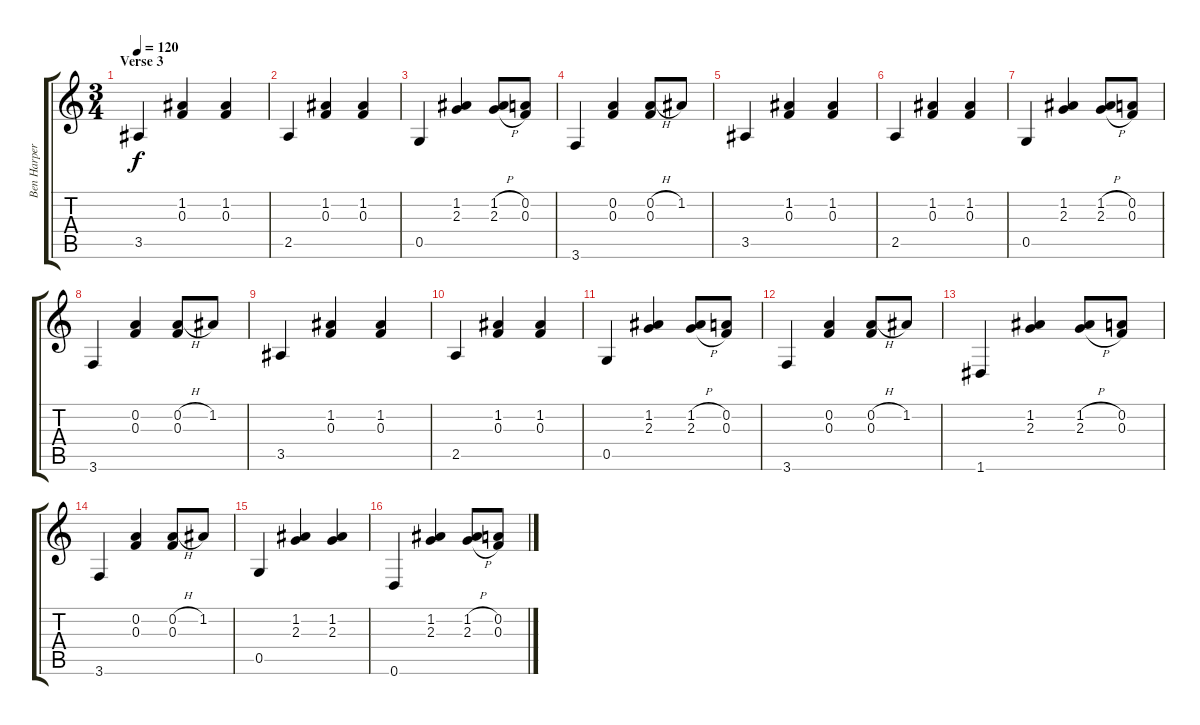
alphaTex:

\track ("Ben Harper" "Ben Harper") {instrument acousticguitarsteel}
\staff {score tabs}
\tuning (D4 A3 F3 C3 G2 D2) {hide}
\ts (3 4)
\section ("" "Verse 3")
\tempo 120
\clef g2
\ks c
3.5.4{dy f} (1.2 0.3).4 (1.2 0.3).4 |
2.5.4 (1.2 0.3).4 (1.2 0.3).4 |
0.5.4 (1.2 2.3).4 (1.2{h} 2.3{h}).8 (0.2 0.3).8 |
3.6.4 (0.2 0.3).4 (0.2{h} 0.3).8 1.2.8 |
3.5.4 (1.2 0.3).4 (1.2 0.3).4 |
2.5.4 (1.2 0.3).4 (1.2 0.3).4 |
0.5.4 (1.2 2.3).4 (1.2{h} 2.3{h}).8 (0.2 0.3).8 |
3.6.4 (0.2 0.3).4 (0.2{h} 0.3).8 1.2.8 |
3.5.4 (1.2 0.3).4 (1.2 0.3).4 |
2.5.4 (1.2 0.3).4 (1.2 0.3).4 |
0.5.4 (1.2 2.3).4 (1.2{h} 2.3{h}).8 (0.2 0.3).8 |
3.6.4 (0.2 0.3).4 (0.2{h} 0.3).8 1.2.8 |
1.6.4 (1.2 2.3).4 (1.2{h} 2.3{h}).8 (0.2 0.3).8 |
3.6.4 (0.2 0.3).4 (0.2{h} 0.3).8 1.2.8 |
0.5.4 (1.2 2.3).4 (1.2 2.3).4 |
0.6.4 (1.2 2.3).4 (1.2{h} 2.3{h}).8 (0.2 0.3).8
